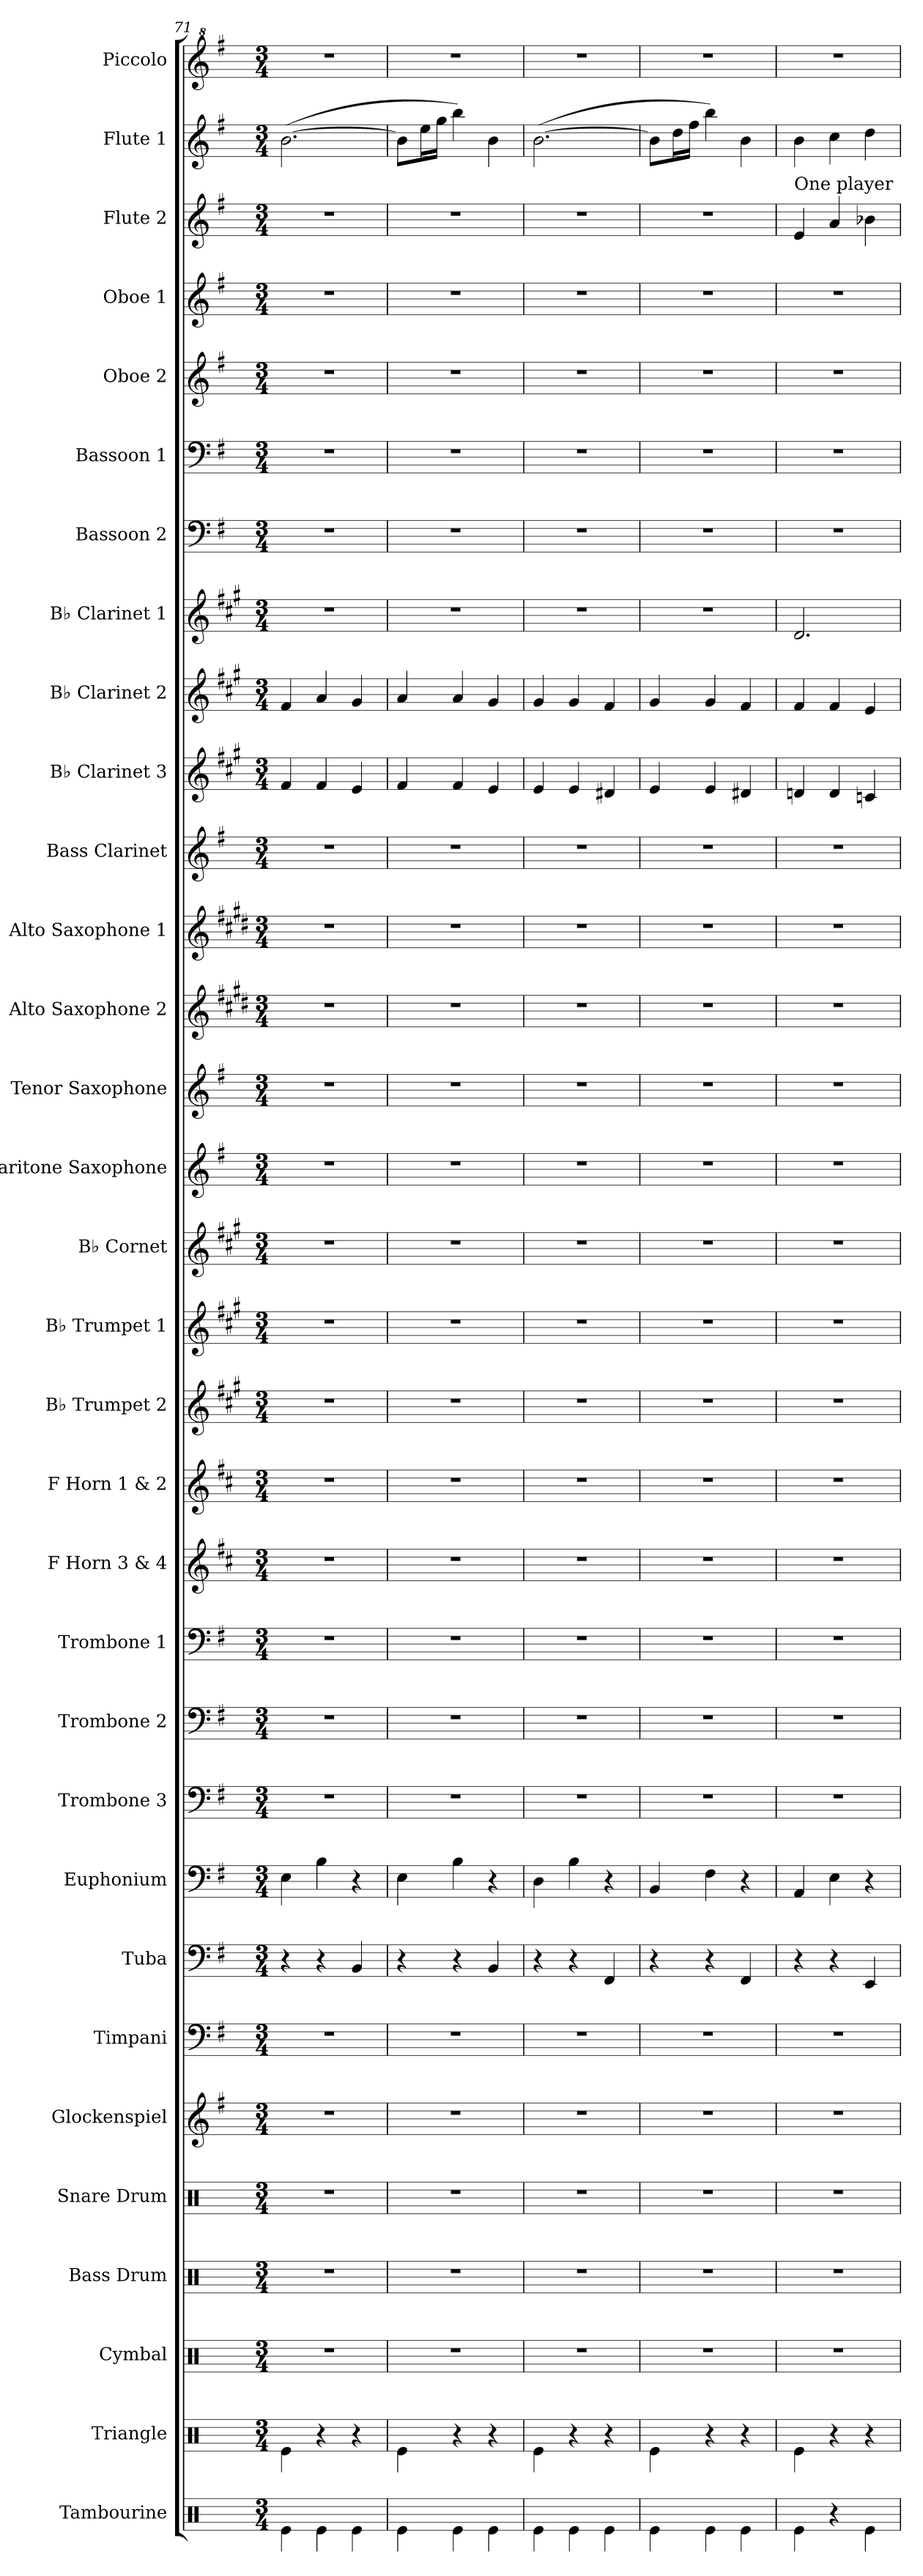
**kern	**kern	**kern	**kern	**kern	**kern	**kern	**kern	**kern	**kern	**kern	**kern	**kern	**kern	**kern	**kern	**kern	**kern	**kern	**kern	**kern	**kern	**kern	**kern	**kern	**kern	**kern	**kern	**kern	**kern	**kern	**kern
*part32	*part31	*part30	*part29	*part28	*part27	*part26	*part25	*part24	*part23	*part22	*part21	*part20	*part19	*part18	*part17	*part16	*part15	*part14	*part13	*part12	*part11	*part10	*part9	*part8	*part7	*part6	*part5	*part4	*part3	*part2	*part1
*staff32	*staff31	*staff30	*staff29	*staff28	*staff27	*staff26	*staff25	*staff24	*staff23	*staff22	*staff21	*staff20	*staff19	*staff18	*staff17	*staff16	*staff15	*staff14	*staff13	*staff12	*staff11	*staff10	*staff9	*staff8	*staff7	*staff6	*staff5	*staff4	*staff3	*staff2	*staff1
*I"Tambourine	*I"Triangle	*I"Cymbal	*I"Bass Drum	*I"Snare Drum	*I"Glockenspiel	*I"Timpani	*I"Tuba	*I"Euphonium	*I"Trombone 3	*I"Trombone 2	*I"Trombone 1	*I"F Horn 3 &amp; 4	*I"F Horn 1 &amp; 2	*I"B♭ Trumpet 2	*I"B♭ Trumpet 1	*I"B♭ Cornet	*I"Baritone Saxophone	*I"Tenor Saxophone	*I"Alto Saxophone 2	*I"Alto Saxophone 1	*I"Bass Clarinet	*I"B♭ Clarinet 3	*I"B♭ Clarinet 2	*I"B♭ Clarinet 1	*I"Bassoon 2	*I"Bassoon 1	*I"Oboe 2	*I"Oboe 1	*I"Flute 2	*I"Flute 1	*I"Piccolo
*I'Tamb.	*I'Trgl.	*I'Cym.	*I'B. Dr.	*I'Sn. Dr.	*I'Glk.	*I'Timp.	*I'Tba.	*I'Euph.	*I'Tbn. 3	*I'Tbn. 2	*I'Tbn. 1	*I'F Hn. 3 4	*I'F Hn. 1 2	*I'B♭ Tpt. 2	*I'B♭ Tpt. 1	*I'B♭ Cnt.	*I'Bar. Sax.	*I'T. Sax.	*I'A. Sax. 2	*I'A. Sax. 1	*I'B. Cl.	*I'B♭ Cl. 3	*I'B♭ Cl. 2	*I'B♭ Cl. 1	*I'Bsn. 2	*I'Bsn. 1	*I'Ob. 2	*I'Ob. 1	*I'Fl. 2	*I'Fl. 1	*I'Picc.
*clefX	*clefX	*clefX	*clefX	*clefX	*clefG2	*clefF4	*clefF4	*clefF4	*clefF4	*clefF4	*clefF4	*clefG2	*clefG2	*clefG2	*clefG2	*clefG2	*clefG2	*clefG2	*clefG2	*clefG2	*clefG2	*clefG2	*clefG2	*clefG2	*clefF4	*clefF4	*clefG2	*clefG2	*clefG2	*clefG2	*clefG^2
*	*	*	*	*	*ITrd-14c-24	*	*	*	*	*	*	*ITrd4c7	*ITrd4c7	*ITrd1c2	*ITrd1c2	*ITrd1c2	*ITrd12c21	*ITrd8c14	*ITrd5c9	*ITrd5c9	*ITrd8c14	*ITrd1c2	*ITrd1c2	*ITrd1c2	*	*	*	*	*	*	*ITrd-7c-12
*k[]	*k[]	*k[]	*k[]	*k[]	*k[f#]	*k[f#]	*k[f#]	*k[f#]	*k[f#]	*k[f#]	*k[f#]	*k[f#]	*k[f#]	*k[f#]	*k[f#]	*k[f#]	*k[f#]	*k[f#]	*k[f#]	*k[f#]	*k[f#]	*k[f#]	*k[f#]	*k[f#]	*k[f#]	*k[f#]	*k[f#]	*k[f#]	*k[f#]	*k[f#]	*k[f#]
*M3/4	*M3/4	*M3/4	*M3/4	*M3/4	*M3/4	*M3/4	*M3/4	*M3/4	*M3/4	*M3/4	*M3/4	*M3/4	*M3/4	*M3/4	*M3/4	*M3/4	*M3/4	*M3/4	*M3/4	*M3/4	*M3/4	*M3/4	*M3/4	*M3/4	*M3/4	*M3/4	*M3/4	*M3/4	*M3/4	*M3/4	*M3/4
=71	=71	=71	=71	=71	=71	=71	=71	=71	=71	=71	=71	=71	=71	=71	=71	=71	=71	=71	=71	=71	=71	=71	=71	=71	=71	=71	=71	=71	=71	=71	=71
4Re\	4Re\	2.r	2.r	2.r	2.r	2.r	4r	4E\	2.r	2.r	2.r	2.r	2.r	2.r	2.r	2.r	2.r	2.r	2.r	2.r	2.r	4e/	4e/	2.r	2.r	2.r	2.r	2.r	2.r	([2.b\	2.r
4Re\	4r	.	.	.	.	.	4r	4B\	.	.	.	.	.	.	.	.	.	.	.	.	.	4e/	4g/	.	.	.	.	.	.	.	.
4Re\	4r	.	.	.	.	.	4BB/	4r	.	.	.	.	.	.	.	.	.	.	.	.	.	4d/	4f#/	.	.	.	.	.	.	.	.
=72	=72	=72	=72	=72	=72	=72	=72	=72	=72	=72	=72	=72	=72	=72	=72	=72	=72	=72	=72	=72	=72	=72	=72	=72	=72	=72	=72	=72	=72	=72	=72
4Re\	4Re\	2.r	2.r	2.r	2.r	2.r	4r	4E\	2.r	2.r	2.r	2.r	2.r	2.r	2.r	2.r	2.r	2.r	2.r	2.r	2.r	4e/	4g/	2.r	2.r	2.r	2.r	2.r	2.r	8b\L]	2.r
.	.	.	.	.	.	.	.	.	.	.	.	.	.	.	.	.	.	.	.	.	.	.	.	.	.	.	.	.	.	16ee\L	.
.	.	.	.	.	.	.	.	.	.	.	.	.	.	.	.	.	.	.	.	.	.	.	.	.	.	.	.	.	.	16gg\JJ	.
4Re\	4r	.	.	.	.	.	4r	4B\	.	.	.	.	.	.	.	.	.	.	.	.	.	4e/	4g/	.	.	.	.	.	.	4bb\)	.
4Re\	4r	.	.	.	.	.	4BB/	4r	.	.	.	.	.	.	.	.	.	.	.	.	.	4d/	4f#/	.	.	.	.	.	.	4b\	.
=73	=73	=73	=73	=73	=73	=73	=73	=73	=73	=73	=73	=73	=73	=73	=73	=73	=73	=73	=73	=73	=73	=73	=73	=73	=73	=73	=73	=73	=73	=73	=73
4Re\	4Re\	2.r	2.r	2.r	2.r	2.r	4r	4D\	2.r	2.r	2.r	2.r	2.r	2.r	2.r	2.r	2.r	2.r	2.r	2.r	2.r	4d/	4f#/	2.r	2.r	2.r	2.r	2.r	2.r	([2.b\	2.r
4Re\	4r	.	.	.	.	.	4r	4B\	.	.	.	.	.	.	.	.	.	.	.	.	.	4d/	4f#/	.	.	.	.	.	.	.	.
4Re\	4r	.	.	.	.	.	4FF#/	4r	.	.	.	.	.	.	.	.	.	.	.	.	.	4c#X/	4e/	.	.	.	.	.	.	.	.
!!LO:PB:g=z
=74	=74	=74	=74	=74	=74	=74	=74	=74	=74	=74	=74	=74	=74	=74	=74	=74	=74	=74	=74	=74	=74	=74	=74	=74	=74	=74	=74	=74	=74	=74	=74
4Re\	4Re\	2.r	2.r	2.r	2.r	2.r	4r	4BB/	2.r	2.r	2.r	2.r	2.r	2.r	2.r	2.r	2.r	2.r	2.r	2.r	2.r	4d/	4f#/	2.r	2.r	2.r	2.r	2.r	2.r	8b\L]	2.r
.	.	.	.	.	.	.	.	.	.	.	.	.	.	.	.	.	.	.	.	.	.	.	.	.	.	.	.	.	.	16dd\L	.
.	.	.	.	.	.	.	.	.	.	.	.	.	.	.	.	.	.	.	.	.	.	.	.	.	.	.	.	.	.	16ff#\JJ	.
4Re\	4r	.	.	.	.	.	4r	4F#\	.	.	.	.	.	.	.	.	.	.	.	.	.	4d/	4f#/	.	.	.	.	.	.	4bb\)	.
4Re\	4r	.	.	.	.	.	4FF#/	4r	.	.	.	.	.	.	.	.	.	.	.	.	.	4c#X/	4e/	.	.	.	.	.	.	4b\	.
=75	=75	=75	=75	=75	=75	=75	=75	=75	=75	=75	=75	=75	=75	=75	=75	=75	=75	=75	=75	=75	=75	=75	=75	=75	=75	=75	=75	=75	=75	=75	=75
!	!	!	!	!	!	!	!	!	!	!	!	!	!	!	!	!	!	!	!	!	!	!	!	!	!	!	!	!	!LO:TX:a:t=One player	!	!
4Re\	4Re\	2.r	2.r	2.r	2.r	2.r	4r	4AA/	2.r	2.r	2.r	2.r	2.r	2.r	2.r	2.r	2.r	2.r	2.r	2.r	2.r	4cn/	4e/	2.c/	2.r	2.r	2.r	2.r	4e/	4b\	2.r
4r	4r	.	.	.	.	.	4r	4E\	.	.	.	.	.	.	.	.	.	.	.	.	.	4c/	4e/	.	.	.	.	.	4a/	4cc\	.
4Re\	4r	.	.	.	.	.	4EE/	4r	.	.	.	.	.	.	.	.	.	.	.	.	.	4B-X/	4d/	.	.	.	.	.	4b-X\	4dd\	.
=	=	=	=	=	=	=	=	=	=	=	=	=	=	=	=	=	=	=	=	=	=	=	=	=	=	=	=	=	=	=	=
*-	*-	*-	*-	*-	*-	*-	*-	*-	*-	*-	*-	*-	*-	*-	*-	*-	*-	*-	*-	*-	*-	*-	*-	*-	*-	*-	*-	*-	*-	*-	*-
